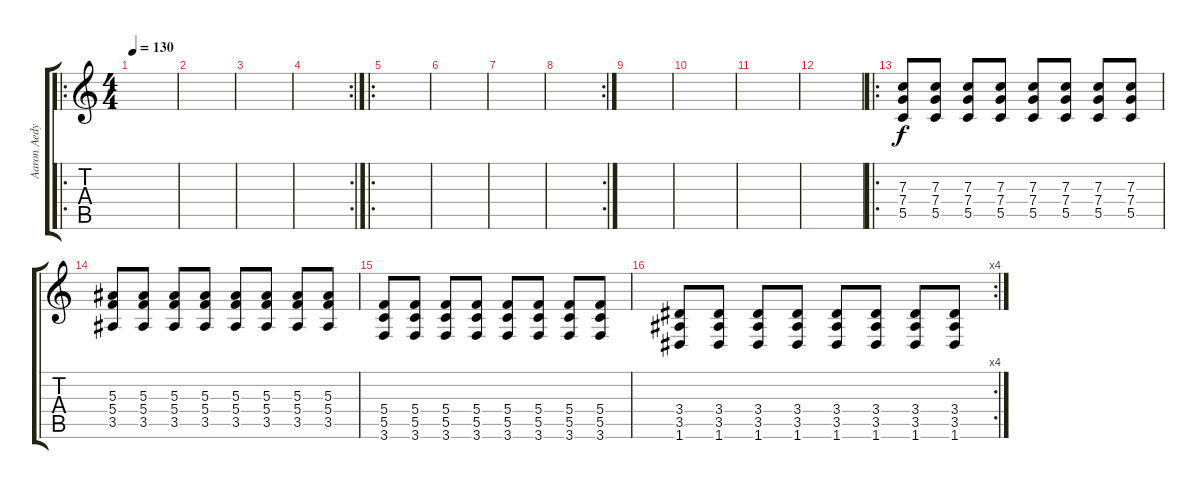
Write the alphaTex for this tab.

\track ("Aaron Aedy" "Aaron Aedy") {instrument distortionguitar}
\staff {score tabs}
\tuning (D4 A3 F3 C3 G2 D2) {hide}
\ro
\ts (4 4)
\tempo 130
\clef g2
\ks c
|
|
|
\rc 2
|
\ro
|
|
|
\rc 2
|
|
|
|
|
\ro
(7.3 7.4 5.5).8 (7.3 7.4 5.5).8 (7.3 7.4 5.5).8 (7.3 7.4 5.5).8 (7.3 7.4 5.5).8 (7.3 7.4 5.5).8 (7.3 7.4 5.5).8 (7.3 7.4 5.5).8 |
(5.3 5.4 3.5).8 (5.3 5.4 3.5).8 (5.3 5.4 3.5).8 (5.3 5.4 3.5).8 (5.3 5.4 3.5).8 (5.3 5.4 3.5).8 (5.3 5.4 3.5).8 (5.3 5.4 3.5).8 |
(5.4 5.5 3.6).8 (5.4 5.5 3.6).8 (5.4 5.5 3.6).8 (5.4 5.5 3.6).8 (5.4 5.5 3.6).8 (5.4 5.5 3.6).8 (5.4 5.5 3.6).8 (5.4 5.5 3.6).8 |
\rc 4
(3.4 3.5 1.6).8 (3.4 3.5 1.6).8 (3.4 3.5 1.6).8 (3.4 3.5 1.6).8 (3.4 3.5 1.6).8 (3.4 3.5 1.6).8 (3.4 3.5 1.6).8 (3.4 3.5 1.6).8
